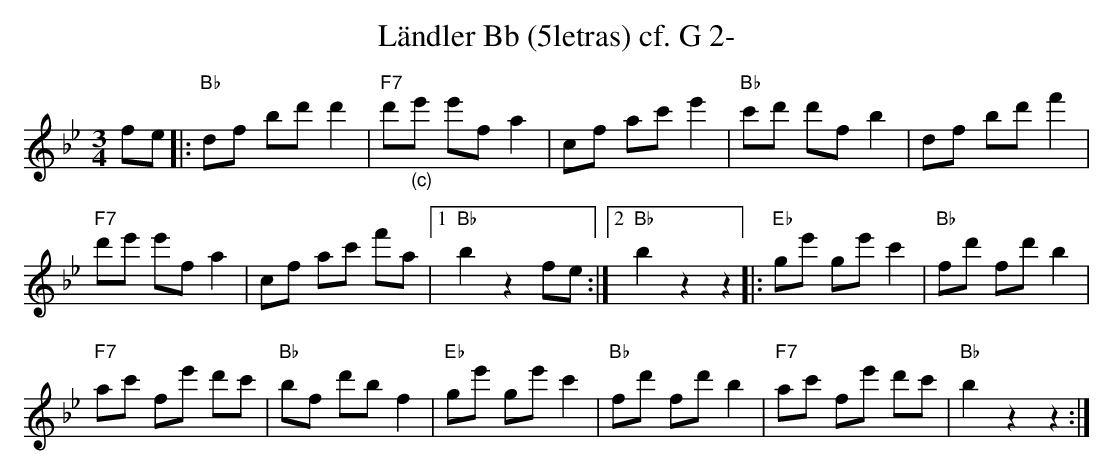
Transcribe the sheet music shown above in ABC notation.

X:1
T:L\"andler Bb (5letras) cf. G 2-
M:3/4
L:1/8
K:Bbmaj%%MIDI gchordon
fe |: "Bb"df bd'd'2 | "F7"d'"_(c)"e' e'fa2 | cf ac'e'2 | "Bb"c'd' d'fb2 | df bd'f'2 |
"F7"d'e' e'fa2 | cf ac' f'a |1 "Bb"b2z2fe :|2 "Bb"b2z2z2 |: "Eb"ge' ge'c'2 | "Bb"fd' fd'b2 |
"F7"ac' fe' d'c' | "Bb"bf d'bf2 | "Eb"ge' ge'c'2 | "Bb"fd' fd'b2 | "F7"ac' fe' d'c' | "Bb"b2z2z2 :|
